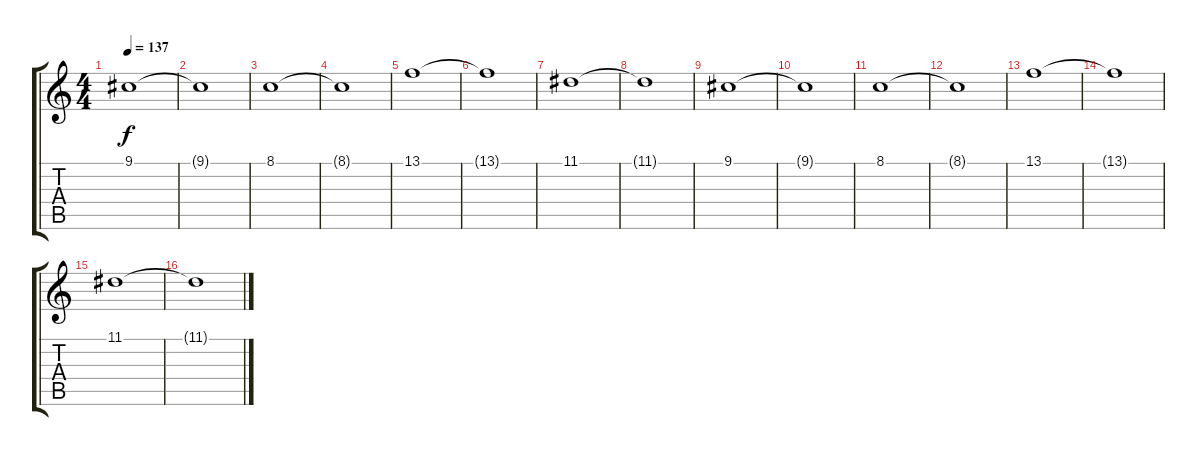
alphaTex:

\track "" {instrument pad6metallic}
\staff {score tabs}
\tuning (E4 B3 G3 D3 A2 E2) {hide}
\ts (4 4)
\tempo 137
\clef g2
\ks c
9.1.1{dy f} |
9.1{t}.1 |
8.1.1 |
8.1{t}.1 |
13.1.1 |
13.1{t}.1 |
11.1.1 |
11.1{t}.1 |
9.1.1 |
9.1{t}.1 |
8.1.1 |
8.1{t}.1 |
13.1.1 |
13.1{t}.1 |
11.1.1 |
11.1{t}.1
